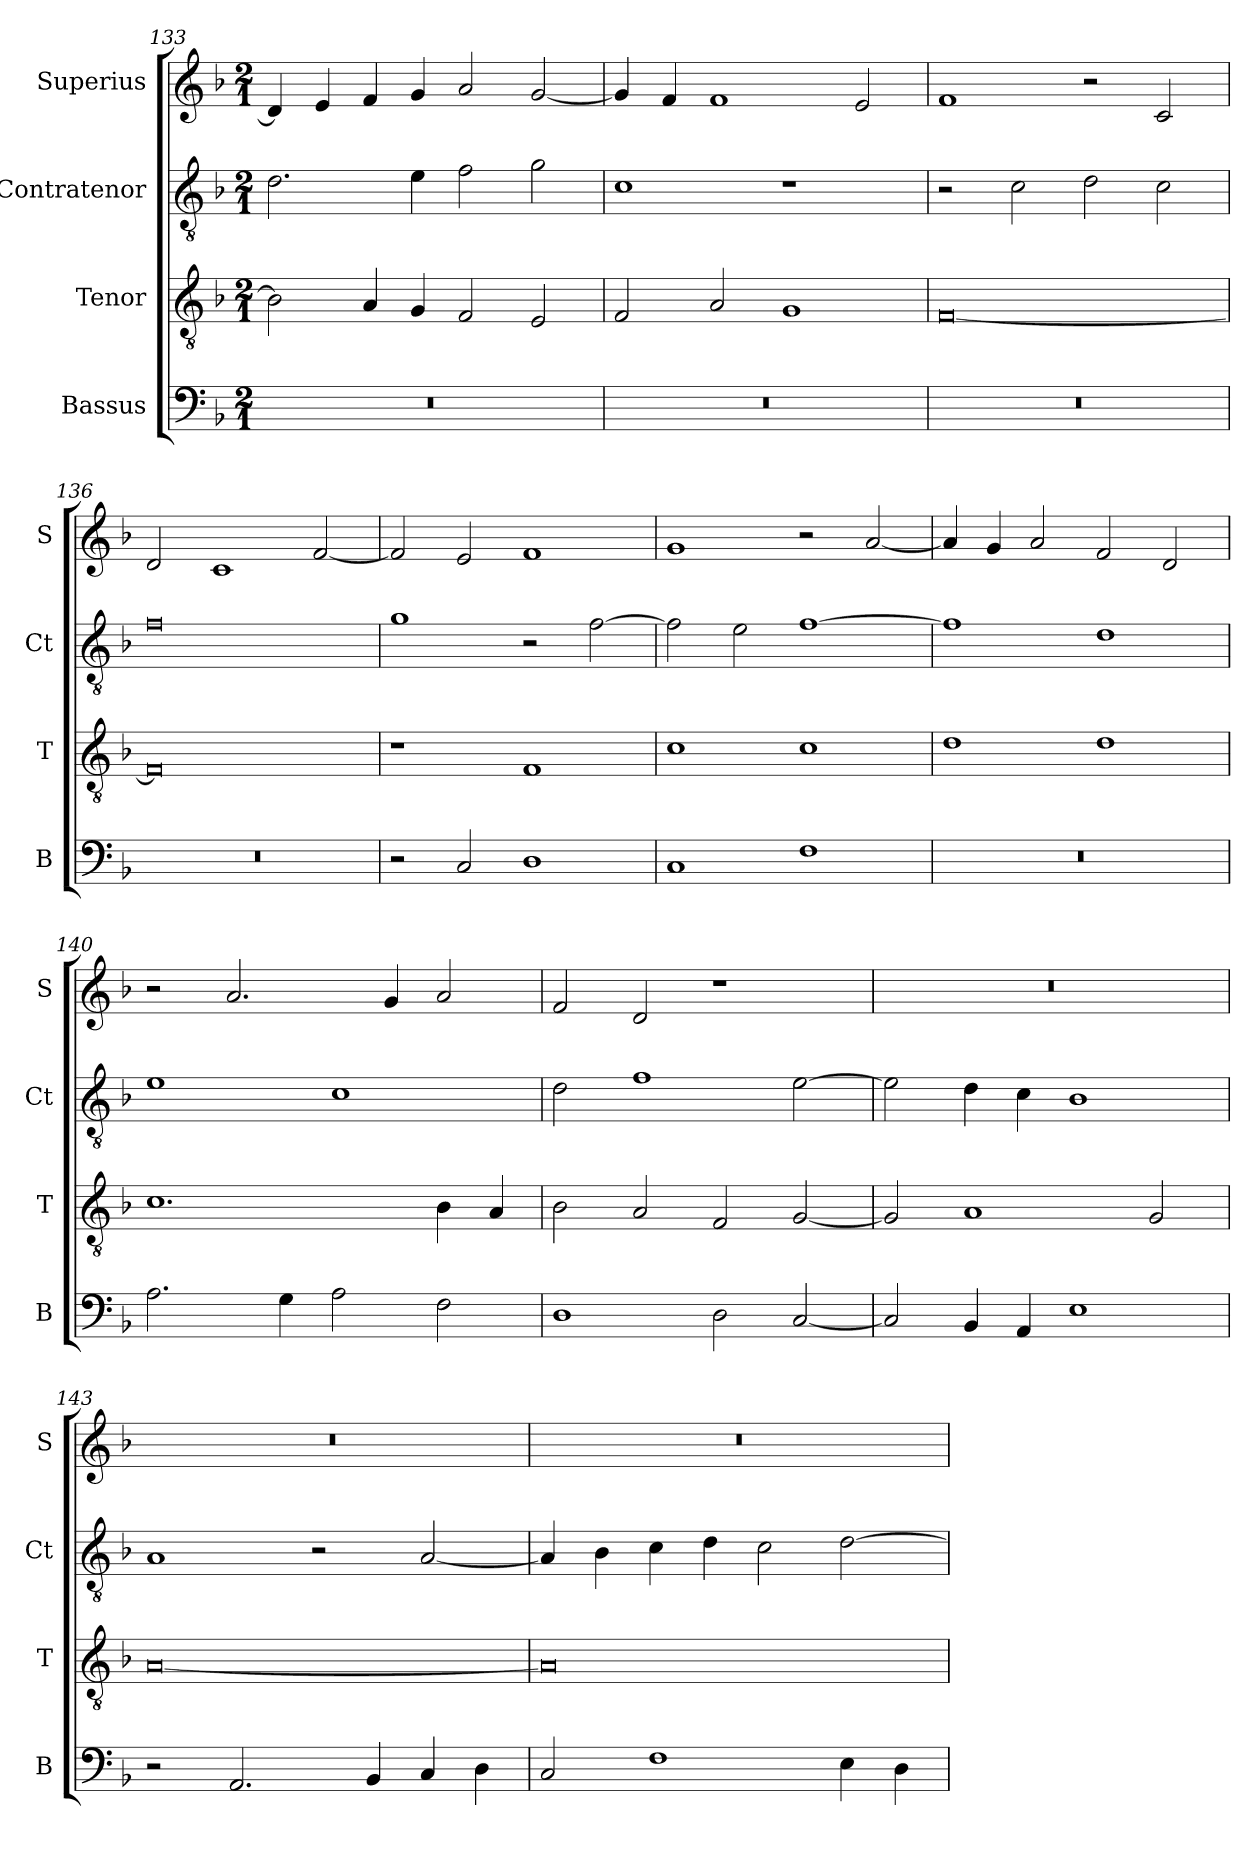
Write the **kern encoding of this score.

**kern	**kern	**kern	**kern
*part4	*part3	*part2	*part1
*staff4	*staff3	*staff2	*staff1
*I"Bassus	*I"Tenor	*I"Contratenor	*I"Superius
*I'B	*I'T	*I'Ct	*I'S
*clefF4	*clefGv2	*clefGv2	*clefG2
*k[b-]	*k[b-]	*k[b-]	*k[b-]
*M2/1	*M2/1	*M2/1	*M2/1
=133	=133	=133	=133
0r	2B-]	2.d	4d]
.	.	.	4e
.	4A	.	4f
.	4G	4e	4g
.	2F	2f	2a
.	2E	2g	[2g
=134	=134	=134	=134
0r	2F	1c	4g]
.	.	.	4f
.	2A	.	1f
.	1G	1r	.
.	.	.	2e
=135	=135	=135	=135
0r	[0F	2r	1f
.	.	2c	.
.	.	2d	2r
.	.	2c	2c
=136	=136	=136	=136
0r	0F]	0f	2d
.	.	.	1c
.	.	.	[2f
=137	=137	=137	=137
2r	1r	1g	2f]
2C	.	.	2e
1D	1F	2r	1f
.	.	[2f	.
=138	=138	=138	=138
1C	1c	2f]	1g
.	.	2e	.
1F	1c	[1f	2r
.	.	.	[2a
=139	=139	=139	=139
0r	1d	1f]	4a]
.	.	.	4g
.	.	.	2a
.	1d	1d	2f
.	.	.	2d
=140	=140	=140	=140
2.A	1.c	1e	2r
.	.	.	2.a
4G	.	.	.
2A	.	1c	.
.	.	.	4g
2F	4B-	.	2a
.	4A	.	.
=141	=141	=141	=141
1D	2B-	2d	2f
.	2A	1f	2d
2D	2F	.	1r
[2C	[2G	[2e	.
=142	=142	=142	=142
2C]	2G]	2e]	0r
4BB-	1A	4d	.
4AA	.	4c	.
1E	.	1B-	.
.	2G	.	.
=143	=143	=143	=143
2r	[0A	1A	0r
2.AA	.	.	.
.	.	2r	.
4BB-	.	.	.
4C	.	[2A	.
4D	.	.	.
=144	=144	=144	=144
2C	0A]	4A]	0r
.	.	4B-	.
1F	.	4c	.
.	.	4d	.
.	.	2c	.
4E	.	[2d	.
4D	.	.	.
=	=	=	=
*-	*-	*-	*-
